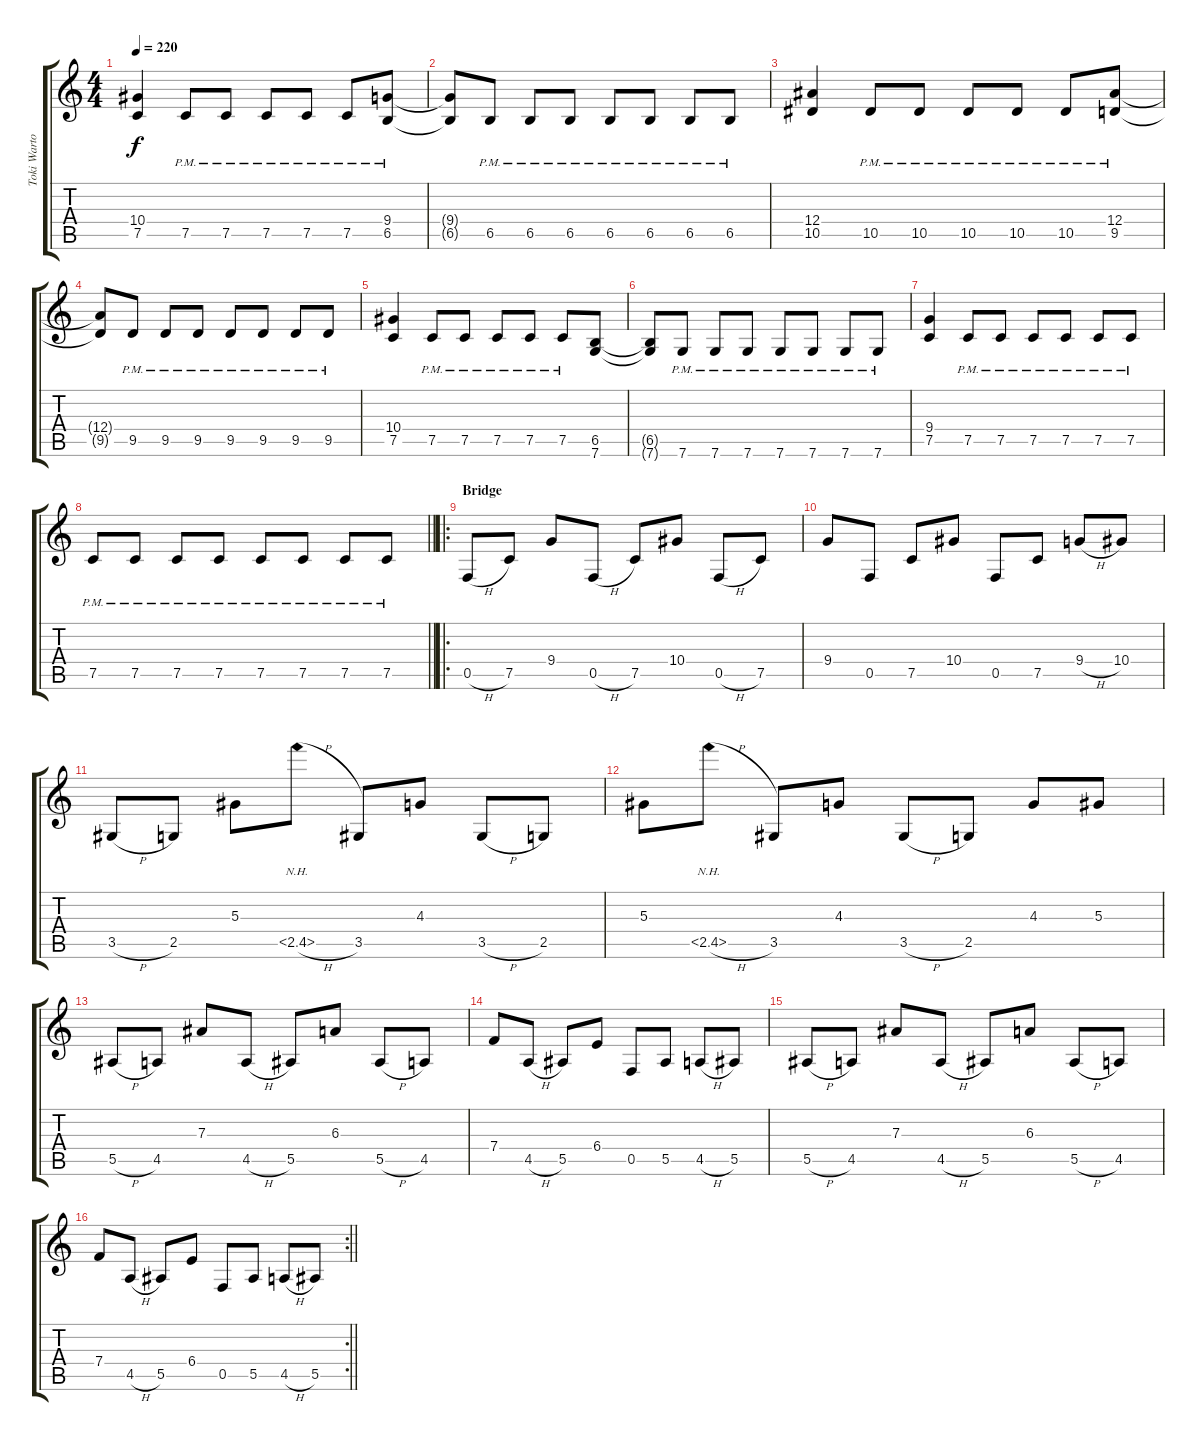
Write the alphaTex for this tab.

\track ("Toki Wartooth (Rhythm Guitar)" "Toki Warto") {instrument distortionguitar}
\staff {score tabs}
\tuning (C4 G3 Eb3 Bb2 F2 C2) {hide}
\ts (4 4)
\tempo 220
\clef g2
\ks c
(10.4 7.5).4{dy f} 7.5{pm}.8 7.5{pm}.8 7.5{pm}.8 7.5{pm}.8 7.5{pm}.8 (9.4 6.5{pm}).8 |
(9.4{t} 6.5{t}).8 6.5{pm}.8 6.5{pm}.8 6.5{pm}.8 6.5{pm}.8 6.5{pm}.8 6.5{pm}.8 6.5{pm}.8 |
(12.4 10.5).4 10.5{pm}.8 10.5{pm}.8 10.5{pm}.8 10.5{pm}.8 10.5{pm}.8 (12.4 9.5{pm}).8 |
(12.4{t} 9.5{t}).8 9.5{pm}.8 9.5{pm}.8 9.5{pm}.8 9.5{pm}.8 9.5{pm}.8 9.5{pm}.8 9.5{pm}.8 |
(10.4 7.5).4 7.5{pm}.8 7.5{pm}.8 7.5{pm}.8 7.5{pm}.8 7.5{pm}.8 (6.5 7.6).8 |
(6.5{t} 7.6{t}).8 7.6{pm}.8 7.6{pm}.8 7.6{pm}.8 7.6{pm}.8 7.6{pm}.8 7.6{pm}.8 7.6{pm}.8 |
(9.4 7.5).4 7.5{pm}.8 7.5{pm}.8 7.5{pm}.8 7.5{pm}.8 7.5{pm}.8 7.5{pm}.8 |
\barLineRight lightlight
7.5{pm}.8 7.5{pm}.8 7.5{pm}.8 7.5{pm}.8 7.5{pm}.8 7.5{pm}.8 7.5{pm}.8 7.5{pm}.8 |
\ro
\section ("" "Bridge")
0.5{h}.8 7.5.8 9.4.8 0.5{h}.8 7.5.8 10.4.8 0.5{h}.8 7.5.8 |
9.4.8 0.5.8 7.5.8 10.4.8 0.5.8 7.5.8 9.4{h}.8 10.4.8 |
3.5{h}.8 2.5.8 5.3.8 2.5{nh h}.8 3.5.8 4.3.8 3.5{h}.8 2.5.8 |
5.3.8 2.5{nh h}.8 3.5.8 4.3.8 3.5{h}.8 2.5.8 4.3.8 5.3.8 |
5.5{h}.8 4.5.8 7.3.8 4.5{h}.8 5.5.8 6.3.8 5.5{h}.8 4.5.8 |
7.4.8 4.5{h}.8 5.5.8 6.4.8 0.5.8 5.5.8 4.5{h}.8 5.5.8 |
5.5{h}.8 4.5.8 7.3.8 4.5{h}.8 5.5.8 6.3.8 5.5{h}.8 4.5.8 |
\rc 2
\barLineRight lightlight
7.4.8 4.5{h}.8 5.5.8 6.4.8 0.5.8 5.5.8 4.5{h}.8 5.5.8
